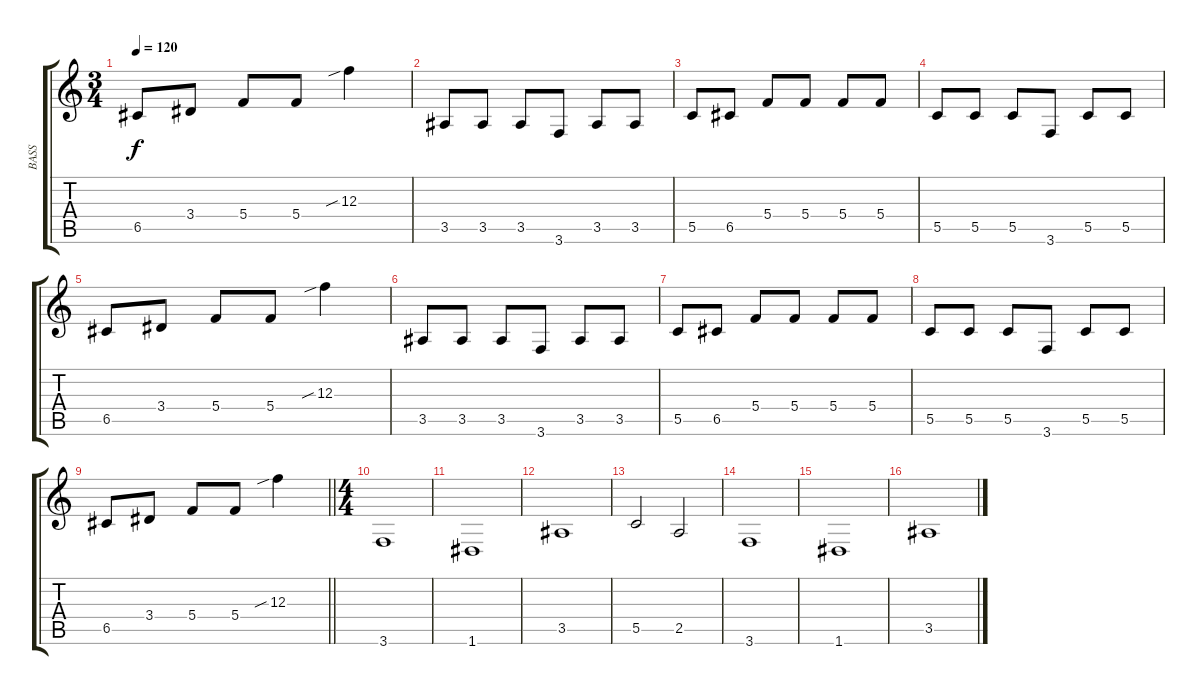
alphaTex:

\track ("BASS" "BASS") {instrument electricbassfinger}
\staff {score tabs}
\tuning (D4 A3 F3 C3 G2 D2) {hide}
\ts (3 4)
\tempo 120
\clef g2
\ks c
6.5.8{dy f} 3.4.8 5.4.8 5.4.8 12.3{sib}.4 |
3.5.8 3.5.8 3.5.8 3.6.8 3.5.8 3.5.8 |
5.5.8 6.5.8 5.4.8 5.4.8 5.4.8 5.4.8 |
5.5.8 5.5.8 5.5.8 3.6.8 5.5.8 5.5.8 |
6.5.8 3.4.8 5.4.8 5.4.8 12.3{sib}.4 |
3.5.8 3.5.8 3.5.8 3.6.8 3.5.8 3.5.8 |
5.5.8 6.5.8 5.4.8 5.4.8 5.4.8 5.4.8 |
5.5.8 5.5.8 5.5.8 3.6.8 5.5.8 5.5.8 |
\barLineRight lightlight
6.5.8 3.4.8 5.4.8 5.4.8 12.3{sib}.4 |
\ts (4 4)
3.6.1 |
1.6.1 |
3.5.1 |
5.5.2 2.5.2 |
3.6.1 |
1.6.1 |
3.5.1
